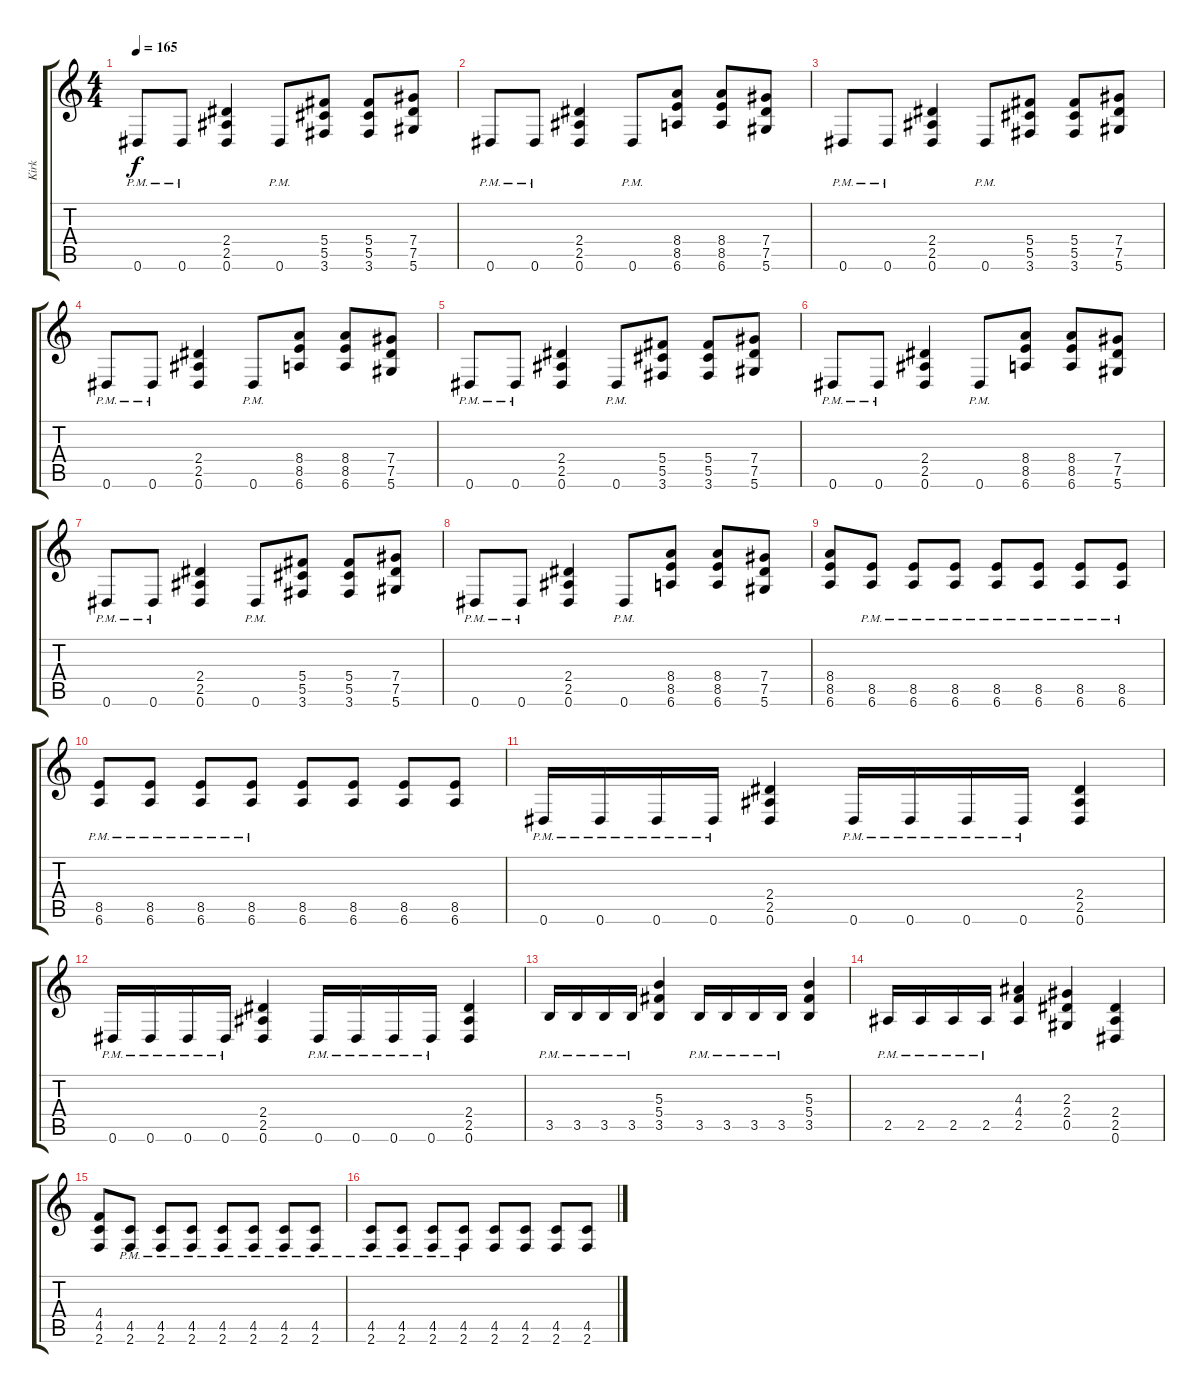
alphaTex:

\track ("Kirk" "Kirk") {instrument distortionguitar}
\staff {score tabs}
\tuning (Eb4 Bb3 Gb3 Db3 Ab2 Eb2) {hide}
\ts (4 4)
\tempo 165
\clef g2
\ks c
0.6{pm}.8{dy f} 0.6{pm}.8 (2.4 2.5 0.6).4 0.6{pm}.8 (5.4 5.5 3.6).8 (5.4 5.5 3.6).8 (7.4 7.5 5.6).8 |
0.6{pm}.8 0.6{pm}.8 (2.4 2.5 0.6).4 0.6{pm}.8 (8.4 8.5 6.6).8 (8.4 8.5 6.6).8 (7.4 7.5 5.6).8 |
0.6{pm}.8 0.6{pm}.8 (2.4 2.5 0.6).4 0.6{pm}.8 (5.4 5.5 3.6).8 (5.4 5.5 3.6).8 (7.4 7.5 5.6).8 |
0.6{pm}.8 0.6{pm}.8 (2.4 2.5 0.6).4 0.6{pm}.8 (8.4 8.5 6.6).8 (8.4 8.5 6.6).8 (7.4 7.5 5.6).8 |
0.6{pm}.8 0.6{pm}.8 (2.4 2.5 0.6).4 0.6{pm}.8 (5.4 5.5 3.6).8 (5.4 5.5 3.6).8 (7.4 7.5 5.6).8 |
0.6{pm}.8 0.6{pm}.8 (2.4 2.5 0.6).4 0.6{pm}.8 (8.4 8.5 6.6).8 (8.4 8.5 6.6).8 (7.4 7.5 5.6).8 |
0.6{pm}.8 0.6{pm}.8 (2.4 2.5 0.6).4 0.6{pm}.8 (5.4 5.5 3.6).8 (5.4 5.5 3.6).8 (7.4 7.5 5.6).8 |
0.6{pm}.8 0.6{pm}.8 (2.4 2.5 0.6).4 0.6{pm}.8 (8.4 8.5 6.6).8 (8.4 8.5 6.6).8 (7.4 7.5 5.6).8 |
(8.4 8.5 6.6).8 (8.5{pm} 6.6{pm}).8 (8.5{pm} 6.6{pm}).8 (8.5{pm} 6.6{pm}).8 (8.5{pm} 6.6{pm}).8 (8.5{pm} 6.6{pm}).8 (8.5{pm} 6.6{pm}).8 (8.5{pm} 6.6{pm}).8 |
(8.5{pm} 6.6{pm}).8 (8.5{pm} 6.6{pm}).8 (8.5{pm} 6.6{pm}).8 (8.5{pm} 6.6{pm}).8 (8.5 6.6).8 (8.5 6.6).8 (8.5 6.6).8 (8.5 6.6).8 |
0.6{pm}.16 0.6{pm}.16 0.6{pm}.16 0.6{pm}.16 (2.4 2.5 0.6).4 0.6{pm}.16 0.6{pm}.16 0.6{pm}.16 0.6{pm}.16 (2.4 2.5 0.6).4 |
0.6{pm}.16 0.6{pm}.16 0.6{pm}.16 0.6{pm}.16 (2.4 2.5 0.6).4 0.6{pm}.16 0.6{pm}.16 0.6{pm}.16 0.6{pm}.16 (2.4 2.5 0.6).4 |
3.5{pm}.16 3.5{pm}.16 3.5{pm}.16 3.5{pm}.16 (5.3 5.4 3.5).4 3.5{pm}.16 3.5{pm}.16 3.5{pm}.16 3.5{pm}.16 (5.3 5.4 3.5).4 |
2.5{pm}.16 2.5{pm}.16 2.5{pm}.16 2.5{pm}.16 (4.3 4.4 2.5).4 (2.3 2.4 0.5).4 (2.4 2.5 0.6).4 |
(4.4 4.5 2.6).8 (4.5{pm} 2.6{pm}).8 (4.5{pm} 2.6{pm}).8 (4.5{pm} 2.6{pm}).8 (4.5{pm} 2.6{pm}).8 (4.5{pm} 2.6{pm}).8 (4.5{pm} 2.6{pm}).8 (4.5{pm} 2.6{pm}).8 |
(4.5{pm} 2.6{pm}).8 (4.5{pm} 2.6{pm}).8 (4.5{pm} 2.6{pm}).8 (4.5{pm} 2.6{pm}).8 (4.5 2.6).8 (4.5 2.6).8 (4.5 2.6).8 (4.5 2.6).8
